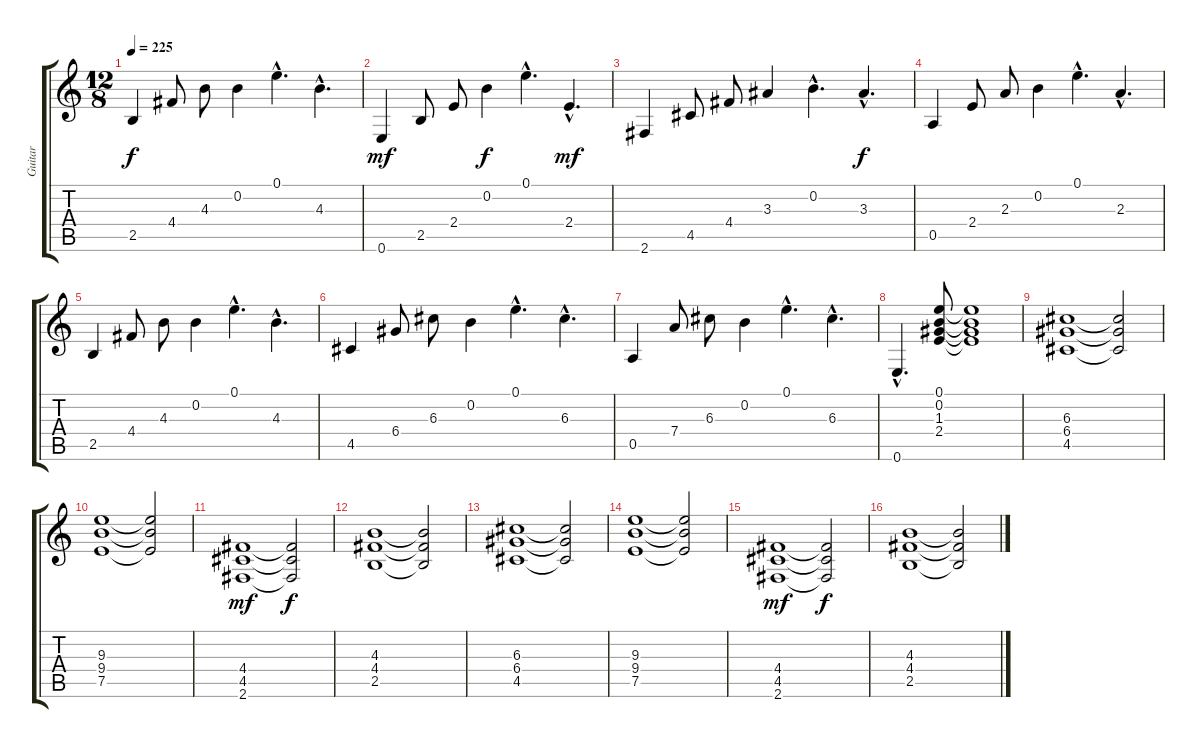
\track ("Guitar" "Guitar") {instrument overdrivenguitar}
\staff {score tabs}
\tuning (E4 B3 G3 D3 A2 E2) {hide}
\ts (12 8)
\tempo 225
\clef g2
\ks c
2.5.4{dy f} 4.4.8 4.3.8 0.2.4 0.1{hac}.4{d} 4.3{hac}.4{d} |
0.6.4{dy mf} 2.5.8 2.4.8 0.2.4{dy f} 0.1{hac}.4{d} 2.4{hac}.4{d dy mf} |
2.6.4 4.5.8 4.4.8 3.3.4 0.2{hac}.4{d} 3.3{hac}.4{d dy f} |
0.5.4 2.4.8 2.3.8 0.2.4 0.1{hac}.4{d} 2.3{hac}.4{d} |
2.5.4 4.4.8 4.3.8 0.2.4 0.1{hac}.4{d} 4.3{hac}.4{d} |
4.5.4 6.4.8 6.3.8 0.2.4 0.1{hac}.4{d} 6.3{hac}.4{d} |
0.5.4 7.4.8 6.3.8 0.2.4 0.1{hac}.4{d} 6.3{hac}.4{d} |
0.6{hac}.4{d} (0.1 0.2 1.3 2.4).8 (0.1{t} 0.2{t} 1.3{t} 2.4{t}).1 |
(6.3 6.4 4.5).1 (6.3{t} 6.4{t} 4.5{t}).2 |
(9.3 9.4 7.5).1 (9.3{t} 9.4{t} 7.5{t}).2 |
(4.4 4.5 2.6).1{dy mf} (4.4{t} 4.5{t} 2.6{t}).2{dy f} |
(4.3 4.4 2.5).1 (4.3{t} 4.4{t} 2.5{t}).2 |
(6.3 6.4 4.5).1 (6.3{t} 6.4{t} 4.5{t}).2 |
(9.3 9.4 7.5).1 (9.3{t} 9.4{t} 7.5{t}).2 |
(4.4 4.5 2.6).1{dy mf} (4.4{t} 4.5{t} 2.6{t}).2{dy f} |
(4.3 4.4 2.5).1 (4.3{t} 4.4{t} 2.5{t}).2
